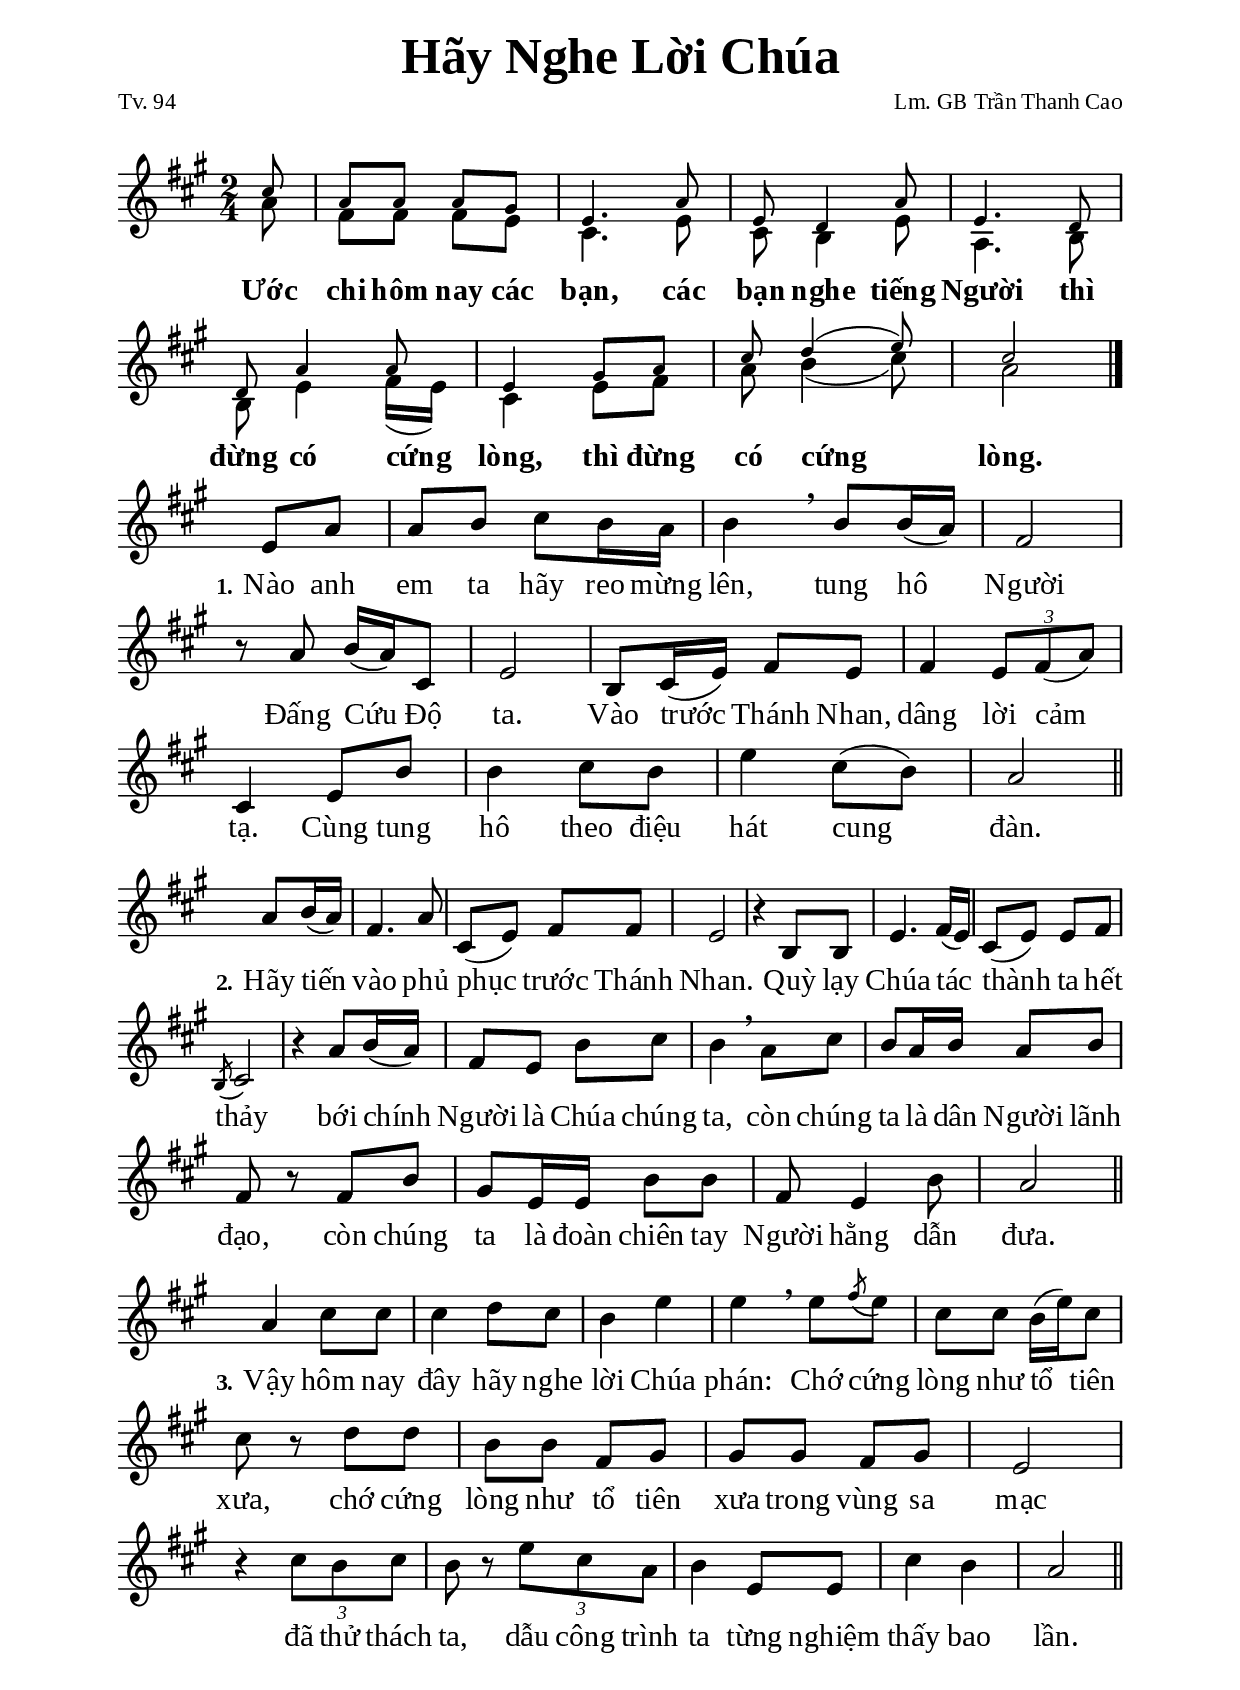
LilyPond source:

% Cài đặt chung
\version "2.20.0"
\include "english.ly"

\header {
  title = \markup { \fontsize #3 "Hãy Nghe Lời Chúa" }
  poet = "Tv. 94"
  composer = "Lm. GB Trần Thanh Cao"
  arranger = " "
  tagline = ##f
}

\paper {
  #(set-paper-size "a4")
  top-margin = 10\mm
  bottom-margin = 10\mm
  left-margin = 20\mm
  right-margin = 20\mm
  indent = #0
  #(define fonts
    (make-pango-font-tree
      "Liberation Serif"
      "Liberation Serif"
      "Liberation Serif"
      (/ 20 20)))
  page-count = #1
}

% Nhạc điệp khúc
nhacDiepKhucSop = \relative c'' {
  \partial 8 a8 |
  fs fs fs e |
  cs4. e8 |
  cs b4 e8 |
  a,4. b8 |
  b e4 fs16 (e) |
  cs4 e8 fs |
  a b4 (cs8) |
  a2 \bar "|."
}

nhacDiepKhucBas = \relative c'' {
  \partial 8 cs8 |
  a a a gs |
  e4. a8 |
  e d4 a'8 |
  e4. d8 |
  d a'4 a8 |
  e4 gs8 a |
  cs8 d4 (e8) |
  cs2
}

% Nhạc phiên khúc
nhacPhienKhucMot = \relative c' {
  \partial 4 e8 a |
  a b cs b16 a |
  b4 \breathe b8 b16 (a) |
  fs2 |
  r8 a b16 (a) cs,8 |
  e2 |
  b8 cs16 (e) fs8 e |
  fs4 \tuplet 3/2 { e8 fs (a) } |
  cs,4 e8 b' |
  b4 cs8 b |
  e4 cs8 (b) |
  a2 \bar "||"
}

nhacPhienKhucHai = \relative c'' {
  \partial 4 a8 b16 (a) |
  fs4. a8 |
  cs,8 (e) fs fs |
  e2 |
  r4 b8 b |
  e4. fs16 (e) |
  cs8 (e) e fs |
  \acciaccatura b,8 cs2 |
  r4 a'8 b16 (a) |
  fs8 e b' cs |
  b4 \breathe a8 cs |
  b a16 b a8 b |
  fs r fs b |
  gs e16 e b'8 b |
  fs e4 b'8 |
  a2 \bar "||"
}

nhacPhienKhucBa = \relative c'' {
  a4 cs8 cs |
  cs4 d8 cs |
  b4 e |
  e \breathe e8 \acciaccatura fs e |
  cs cs b16 (e) cs8 |
  cs r d d |
  b b fs gs |
  gs gs fs gs |
  e2 |
  r4 \tuplet 3/2 { cs'8 b cs } |
  b r \tuplet 3/2 { e cs a } |
  b4 e,8 e |
  cs'4 b |
  a2 \bar "||"
}

% Lời điệp khúc
loiDiepKhuc = \lyricmode {
  Ước chi hôm nay các bạn, các bạn nghe tiếng Người
  thì đừng có cứng lòng,
  thì đừng có cứng lòng.
}

% Lời phiên khúc
loiPhienKhucMot = \lyricmode {
  \set stanza = #"1."
  Nào anh em ta hãy reo mừng lên,
  tung hô Người Đấng Cứu Độ ta.
  Vào trước Thánh Nhan, dâng lời cảm tạ.
  Cùng tung hô theo điệu hát cung đàn.
}

loiPhienKhucHai = \lyricmode {
  \set stanza = #"2."
  Hãy tiến vào phủ phục trước Thánh Nhan.
  Quỳ lạy Chúa tác thành ta hết thảy
  bới chính Người là Chúa chúng ta,
  còn chúng ta là dân Người lãnh đạo,
  còn chúng ta là đoàn chiên tay Người hằng dẫn đưa.
}

loiPhienKhucBa = \lyricmode {
  \set stanza = #"3."
  Vậy hôm nay đây hãy nghe lời Chúa phán:
  Chớ cứng lòng như tổ tiên xưa,
  chớ cứng lòng như tổ tiên xưa trong vùng sa mạc
  đã thử thách ta, dẫu công trình ta
  từng nghiệm thấy bao lần.
}


% Dàn trang
\score {
  \new ChoirStaff <<
    \new Staff = diepKhuc \with {
        \consists "Merge_rests_engraver"
        \magnifyStaff #(magstep +1)
      }
      <<
      \new Voice = beSop {
        \voiceTwo \key a \major \time 2/4 \nhacDiepKhucSop
      }
      \new Voice = beBas {
        \override NoteHead.font-size = #-2
        \voiceOne \key a \major \time 2/4 \nhacDiepKhucBas
      }
    >>
    \new Lyrics \lyricsto beSop \loiDiepKhuc
  >>
  \layout {
    \override Lyrics.LyricText.font-series = #'bold
    \override Lyrics.LyricText.font-size = #+2.7
    \override Lyrics.LyricSpace.minimum-distance = #0.5
    \override Score.BarNumber.break-visibility = ##(#f #f #f)
    \override Score.SpacingSpanner.uniform-stretching = ##t
  }
}

\score {
  \new ChoirStaff <<
    \new Staff = phienKhuc \with {
        \magnifyStaff #(magstep +1)
      }
      <<
      \new Voice = beSop {
        \key a \major \time 2/4 \nhacPhienKhucMot
      }
    >>
    \new Lyrics \lyricsto beSop \loiPhienKhucMot
  >>
  \layout {
    \override Staff.TimeSignature.transparent = ##t
    \override Lyrics.LyricText.font-size = #+2.7
    \override Lyrics.LyricSpace.minimum-distance = #0.5
    \override Score.BarNumber.break-visibility = ##(#f #f #f)
    \override Score.SpacingSpanner.uniform-stretching = ##t
  } 
}

\score {
  \new ChoirStaff <<
    \new Staff = phienKhuc \with {
        \magnifyStaff #(magstep +1)
      }
      <<
      \new Voice = beSop {
        \key a \major \time 2/4 \nhacPhienKhucHai
      }
    >>
    \new Lyrics \lyricsto beSop \loiPhienKhucHai
  >>
  \layout {
    \override Staff.TimeSignature.transparent = ##t
    \override Lyrics.LyricText.font-size = #+2.7
    \override Lyrics.LyricSpace.minimum-distance = #0.5
    \override Score.BarNumber.break-visibility = ##(#f #f #f)
    \override Score.SpacingSpanner.uniform-stretching = ##t
  } 
}

\score {
  \new ChoirStaff <<
    \new Staff = phienKhuc \with {
        \magnifyStaff #(magstep +1)
      }
      <<
      \new Voice = beSop {
        \key a \major \time 2/4 \nhacPhienKhucBa
      }
    >>
    \new Lyrics \lyricsto beSop \loiPhienKhucBa
  >>
  \layout {
    \override Staff.TimeSignature.transparent = ##t
    \override Lyrics.LyricText.font-size = #+2.7
    \override Lyrics.LyricSpace.minimum-distance = #0.5
    \override Score.BarNumber.break-visibility = ##(#f #f #f)
    \override Score.SpacingSpanner.uniform-stretching = ##t
  } 
}
